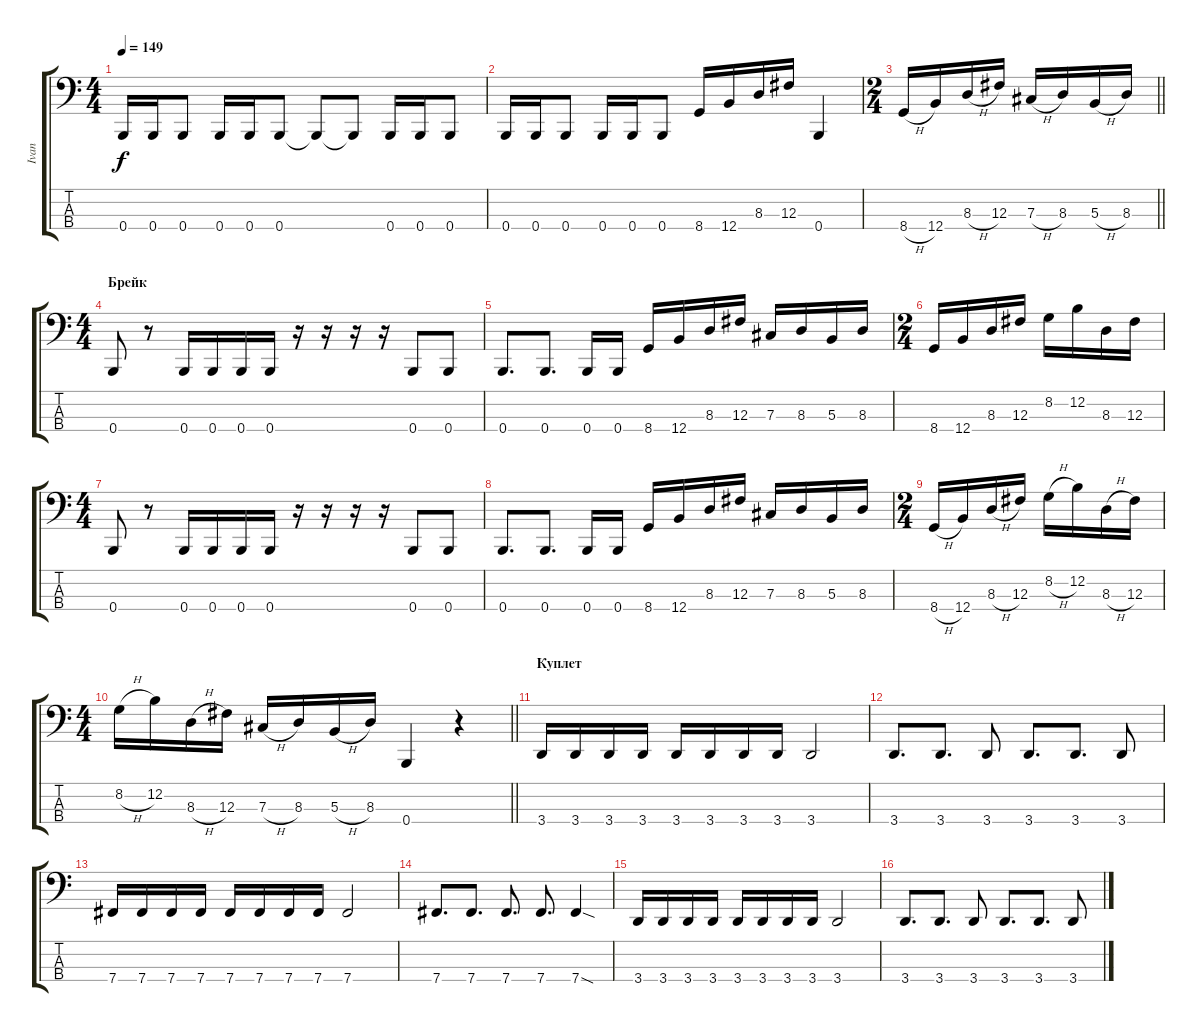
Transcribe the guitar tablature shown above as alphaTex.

\track ("Ivan" "Ivan") {instrument electricbasspick}
\staff {score tabs}
\tuning (E2 B1 Gb1 B0) {hide}
\ts (4 4)
\tempo 149
\clef f4
\ks c
0.4.16{dy f} 0.4.16 0.4.8 0.4.16 0.4.16 0.4.8 0.4{t}.8 0.4{t}.8 0.4.16 0.4.16 0.4.8 |
0.4.16 0.4.16 0.4.8 0.4.16 0.4.16 0.4.8 8.4.16 12.4.16 8.3.16 12.3.16 0.4.4 |
\ts (2 4)
\barLineRight lightlight
8.4{h}.16 12.4.16 8.3{h}.16 12.3.16 7.3{h}.16 8.3.16 5.3{h}.16 8.3.16 |
\ts (4 4)
\section ("" "Брейк")
0.4.8 r.8 0.4.16 0.4.16 0.4.16 0.4.16 r.16 r.16 r.16 r.16 0.4.8 0.4.8 |
0.4.8{d} 0.4.8{d} 0.4.16 0.4.16 8.4.16 12.4.16 8.3.16 12.3.16 7.3.16 8.3.16 5.3.16 8.3.16 |
\ts (2 4)
8.4.16 12.4.16 8.3.16 12.3.16 8.2.16 12.2.16 8.3.16 12.3.16 |
\ts (4 4)
0.4.8 r.8 0.4.16 0.4.16 0.4.16 0.4.16 r.16 r.16 r.16 r.16 0.4.8 0.4.8 |
0.4.8{d} 0.4.8{d} 0.4.16 0.4.16 8.4.16 12.4.16 8.3.16 12.3.16 7.3.16 8.3.16 5.3.16 8.3.16 |
\ts (2 4)
8.4{h}.16 12.4.16 8.3{h}.16 12.3.16 8.2{h}.16 12.2.16 8.3{h}.16 12.3.16 |
\ts (4 4)
\barLineRight lightlight
8.2{h}.16 12.2.16 8.3{h}.16 12.3.16 7.3{h}.16 8.3.16 5.3{h}.16 8.3.16 0.4.4 r.4 |
\section ("" "Куплет")
3.4.16 3.4.16 3.4.16 3.4.16 3.4.16 3.4.16 3.4.16 3.4.16 3.4.2 |
3.4.8{d} 3.4.8{d} 3.4.8 3.4.8{d} 3.4.8{d} 3.4.8 |
7.4.16 7.4.16 7.4.16 7.4.16 7.4.16 7.4.16 7.4.16 7.4.16 7.4.2 |
7.4.8{d} 7.4.8{d} 7.4.8{d} 7.4.8{d} 7.4{sod}.4 |
3.4.16 3.4.16 3.4.16 3.4.16 3.4.16 3.4.16 3.4.16 3.4.16 3.4.2 |
3.4.8{d} 3.4.8{d} 3.4.8 3.4.8{d} 3.4.8{d} 3.4.8
